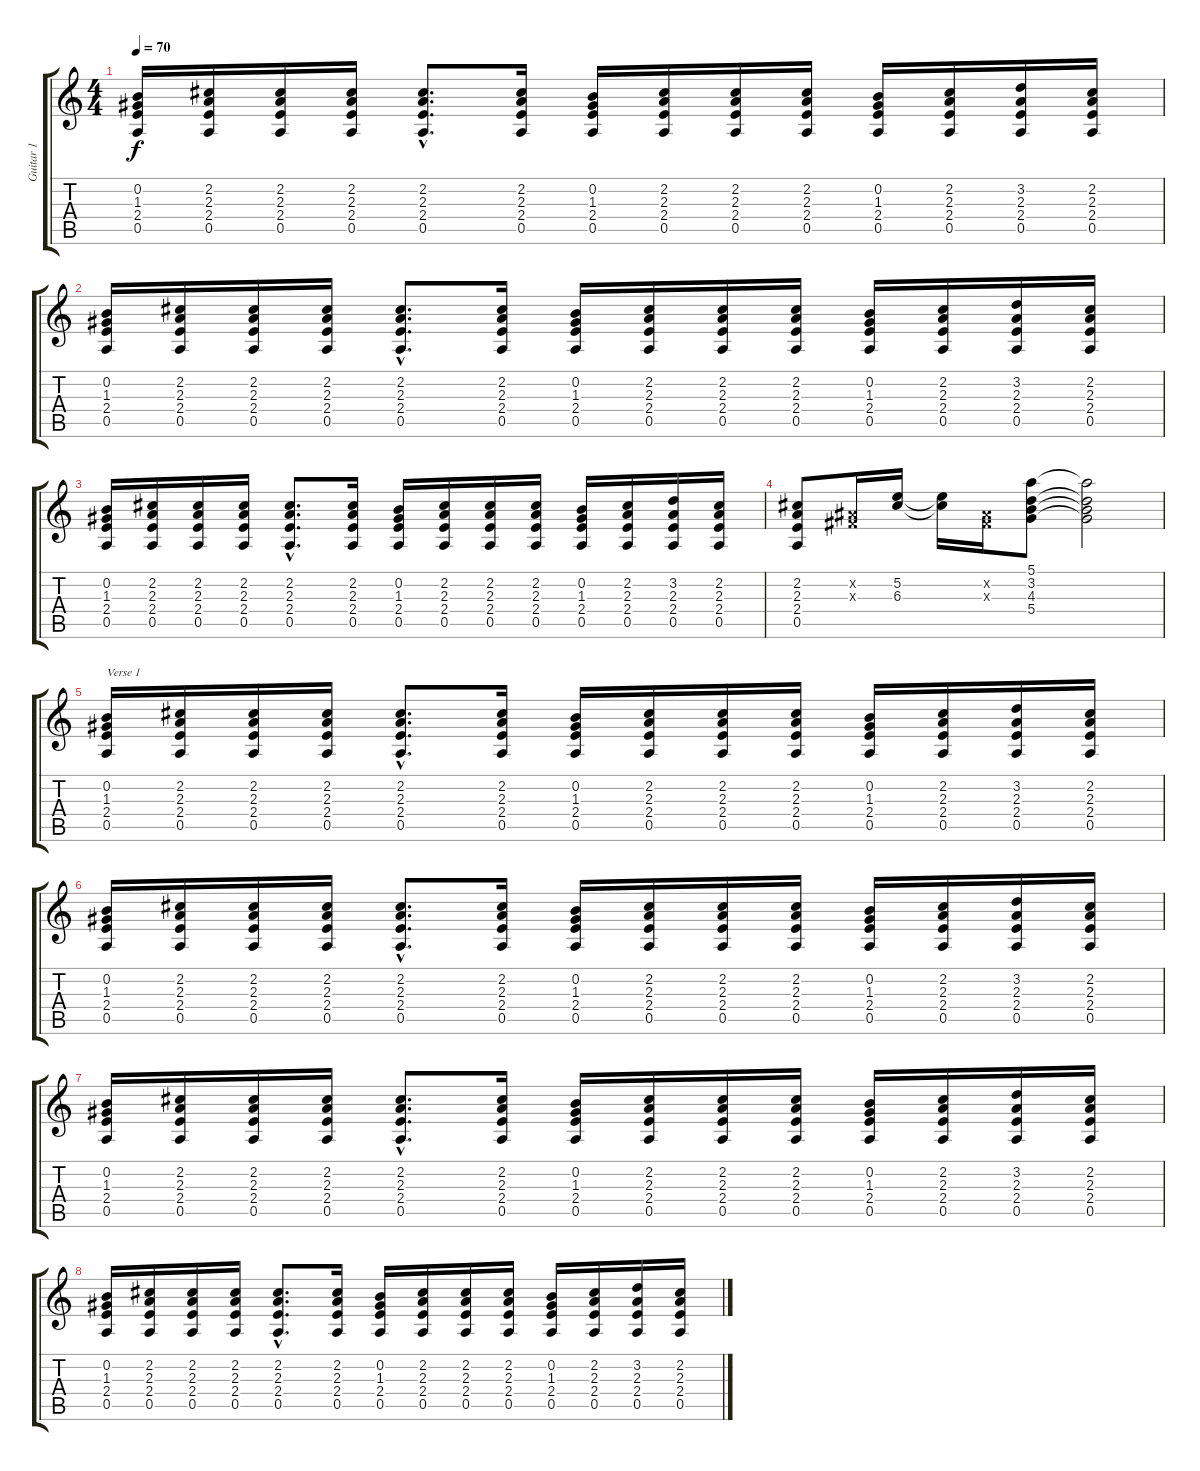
\track ("Guitar 1" "Guitar 1") {instrument overdrivenguitar}
\staff {score tabs}
\tuning (E4 B3 G3 D3 A2 E2) {hide}
\ts (4 4)
\tempo 70
\clef g2
\ks c
(0.2 1.3 2.4 0.5).16{dy f instrument overdrivenguitar} (2.2 2.3 2.4 0.5).16 (2.2 2.3 2.4 0.5).16 (2.2 2.3 2.4 0.5).16 (2.2{hac} 2.3{hac} 2.4{hac} 0.5{hac}).8{d} (2.2 2.3 2.4 0.5).16 (0.2 1.3 2.4 0.5).16 (2.2 2.3 2.4 0.5).16 (2.2 2.3 2.4 0.5).16 (2.2 2.3 2.4 0.5).16 (0.2 1.3 2.4 0.5).16 (2.2 2.3 2.4 0.5).16 (3.2 2.3 2.4 0.5).16 (2.2 2.3 2.4 0.5).16 |
(0.2 1.3 2.4 0.5).16 (2.2 2.3 2.4 0.5).16 (2.2 2.3 2.4 0.5).16 (2.2 2.3 2.4 0.5).16 (2.2{hac} 2.3{hac} 2.4{hac} 0.5{hac}).8{d} (2.2 2.3 2.4 0.5).16 (0.2 1.3 2.4 0.5).16 (2.2 2.3 2.4 0.5).16 (2.2 2.3 2.4 0.5).16 (2.2 2.3 2.4 0.5).16 (0.2 1.3 2.4 0.5).16 (2.2 2.3 2.4 0.5).16 (3.2 2.3 2.4 0.5).16 (2.2 2.3 2.4 0.5).16 |
(0.2 1.3 2.4 0.5).16 (2.2 2.3 2.4 0.5).16 (2.2 2.3 2.4 0.5).16 (2.2 2.3 2.4 0.5).16 (2.2{hac} 2.3{hac} 2.4{hac} 0.5{hac}).8{d} (2.2 2.3 2.4 0.5).16 (0.2 1.3 2.4 0.5).16 (2.2 2.3 2.4 0.5).16 (2.2 2.3 2.4 0.5).16 (2.2 2.3 2.4 0.5).16 (0.2 1.3 2.4 0.5).16 (2.2 2.3 2.4 0.5).16 (3.2 2.3 2.4 0.5).16 (2.2 2.3 2.4 0.5).16 |
(2.2 2.3 2.4 0.5).8 (-1.2{x} -1.3{x}).16 (5.2 6.3).16 (5.2{t} 6.3{t}).16 (-1.2{x} -1.3{x}).16 (5.1 3.2 4.3 5.4).8 (5.1{t} 3.2{t} 4.3{t} 5.4{t}).2 |
(0.2 1.3 2.4 0.5).16{txt "Verse 1"} (2.2 2.3 2.4 0.5).16 (2.2 2.3 2.4 0.5).16 (2.2 2.3 2.4 0.5).16 (2.2{hac} 2.3{hac} 2.4{hac} 0.5{hac}).8{d} (2.2 2.3 2.4 0.5).16 (0.2 1.3 2.4 0.5).16 (2.2 2.3 2.4 0.5).16 (2.2 2.3 2.4 0.5).16 (2.2 2.3 2.4 0.5).16 (0.2 1.3 2.4 0.5).16 (2.2 2.3 2.4 0.5).16 (3.2 2.3 2.4 0.5).16 (2.2 2.3 2.4 0.5).16 |
(0.2 1.3 2.4 0.5).16 (2.2 2.3 2.4 0.5).16 (2.2 2.3 2.4 0.5).16 (2.2 2.3 2.4 0.5).16 (2.2{hac} 2.3{hac} 2.4{hac} 0.5{hac}).8{d} (2.2 2.3 2.4 0.5).16 (0.2 1.3 2.4 0.5).16 (2.2 2.3 2.4 0.5).16 (2.2 2.3 2.4 0.5).16 (2.2 2.3 2.4 0.5).16 (0.2 1.3 2.4 0.5).16 (2.2 2.3 2.4 0.5).16 (3.2 2.3 2.4 0.5).16 (2.2 2.3 2.4 0.5).16 |
(0.2 1.3 2.4 0.5).16 (2.2 2.3 2.4 0.5).16 (2.2 2.3 2.4 0.5).16 (2.2 2.3 2.4 0.5).16 (2.2{hac} 2.3{hac} 2.4{hac} 0.5{hac}).8{d} (2.2 2.3 2.4 0.5).16 (0.2 1.3 2.4 0.5).16 (2.2 2.3 2.4 0.5).16 (2.2 2.3 2.4 0.5).16 (2.2 2.3 2.4 0.5).16 (0.2 1.3 2.4 0.5).16 (2.2 2.3 2.4 0.5).16 (3.2 2.3 2.4 0.5).16 (2.2 2.3 2.4 0.5).16 |
(0.2 1.3 2.4 0.5).16 (2.2 2.3 2.4 0.5).16 (2.2 2.3 2.4 0.5).16 (2.2 2.3 2.4 0.5).16 (2.2{hac} 2.3{hac} 2.4{hac} 0.5{hac}).8{d} (2.2 2.3 2.4 0.5).16 (0.2 1.3 2.4 0.5).16 (2.2 2.3 2.4 0.5).16 (2.2 2.3 2.4 0.5).16 (2.2 2.3 2.4 0.5).16 (0.2 1.3 2.4 0.5).16 (2.2 2.3 2.4 0.5).16 (3.2 2.3 2.4 0.5).16 (2.2 2.3 2.4 0.5).16
